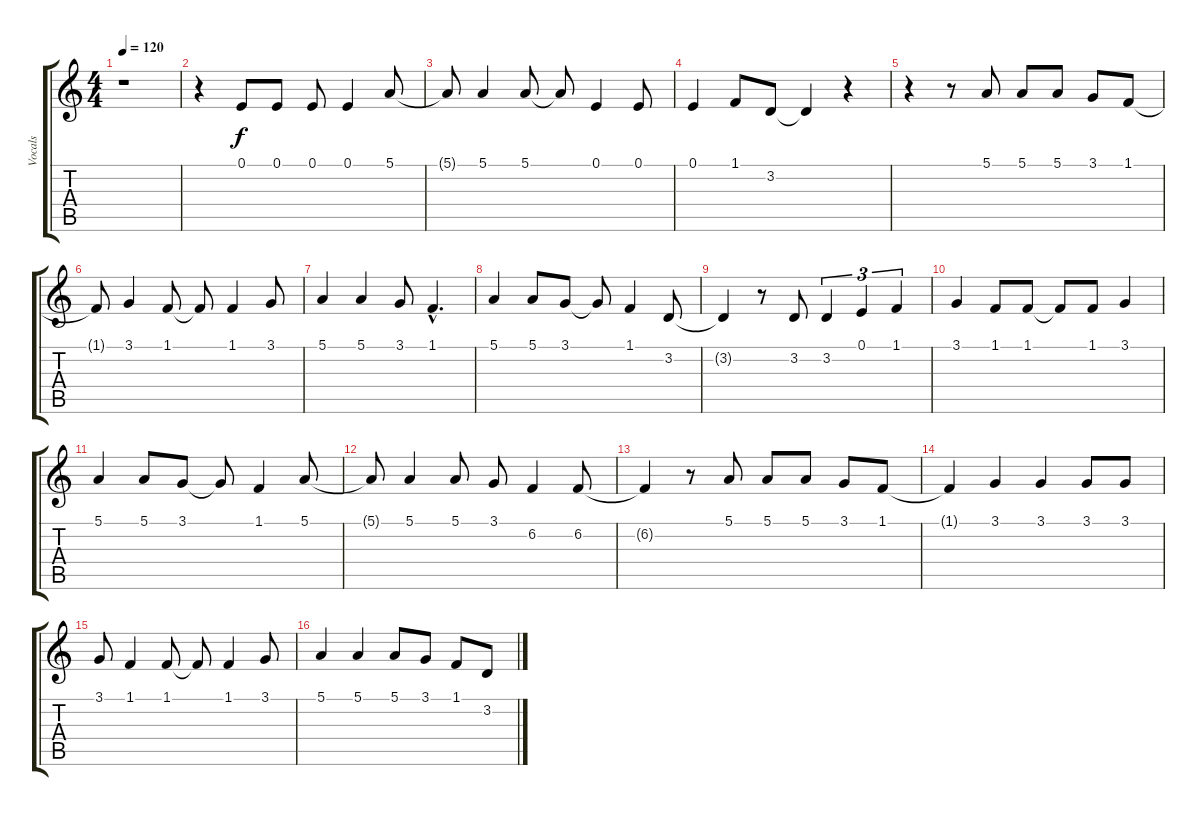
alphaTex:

\track ("Vocals" "Vocals") {instrument voiceoohs}
\staff {score tabs}
\tuning (E4 B3 G3 D3 A2 E2) {hide}
\ts (4 4)
\tempo 120
\clef g2
\ks c
r.1{dy f} |
r.4 0.1.8 0.1.8 0.1.8 0.1.4 5.1.8 |
5.1{t}.8 5.1.4 5.1.8 5.1{t}.8 0.1.4 0.1.8 |
0.1.4 1.1.8 3.2.8 3.2{t}.4 r.4 |
r.4 r.8 5.1.8 5.1.8 5.1.8 3.1.8 1.1.8 |
1.1{t}.8 3.1.4 1.1.8 1.1{t}.8 1.1.4 3.1.8 |
5.1.4 5.1.4 3.1.8 1.1{hac}.4{d} |
5.1.4 5.1.8 3.1.8 3.1{t}.8 1.1.4 3.2.8 |
3.2{t}.4 r.8 3.2.8 3.2.4{tu (3 2)} 0.1.4{tu (3 2)} 1.1.4{tu (3 2)} |
3.1.4 1.1.8 1.1.8 1.1{t}.8 1.1.8 3.1.4 |
5.1.4 5.1.8 3.1.8 3.1{t}.8 1.1.4 5.1.8 |
5.1{t}.8 5.1.4 5.1.8 3.1.8 6.2.4 6.2.8 |
6.2{t}.4 r.8 5.1.8 5.1.8 5.1.8 3.1.8 1.1.8 |
1.1{t}.4 3.1.4 3.1.4 3.1.8 3.1.8 |
3.1.8 1.1.4 1.1.8 1.1{t}.8 1.1.4 3.1.8 |
5.1.4 5.1.4 5.1.8 3.1.8 1.1.8 3.2.8
